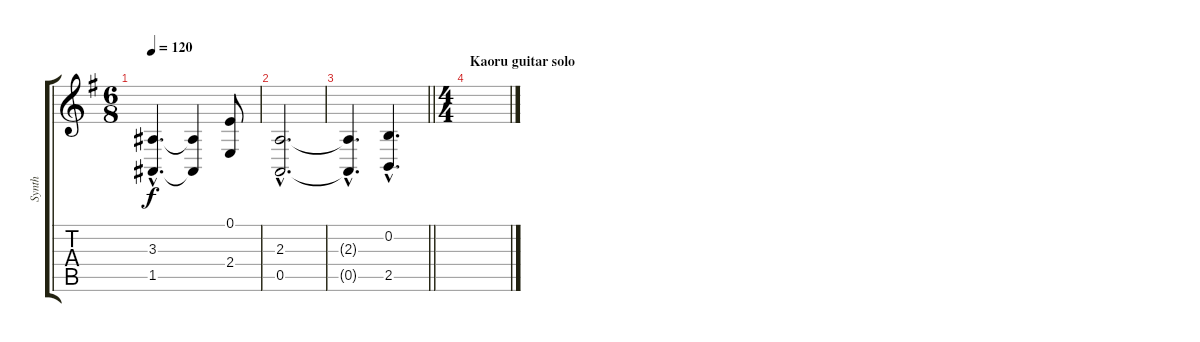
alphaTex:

\track ("Synth" "Synth") {instrument churchorgan}
\staff {score tabs}
\tuning (E4 B3 G3 D3 A2 E2) {hide}
\ts (6 8)
\tempo 120
\clef g2
\ks g
(3.3{hac} 1.5{hac}).4{d dy f} (3.3{t} 1.5{t}).4 (0.1 2.4).8 |
(2.3{hac} 0.5{hac}).2{d} |
\barLineRight lightlight
(2.3{hac t} 0.5{hac t}).4{d} (0.2{hac} 2.5{hac}).4{d} |
\ts (4 4)
\section ("" "Kaoru guitar solo")
